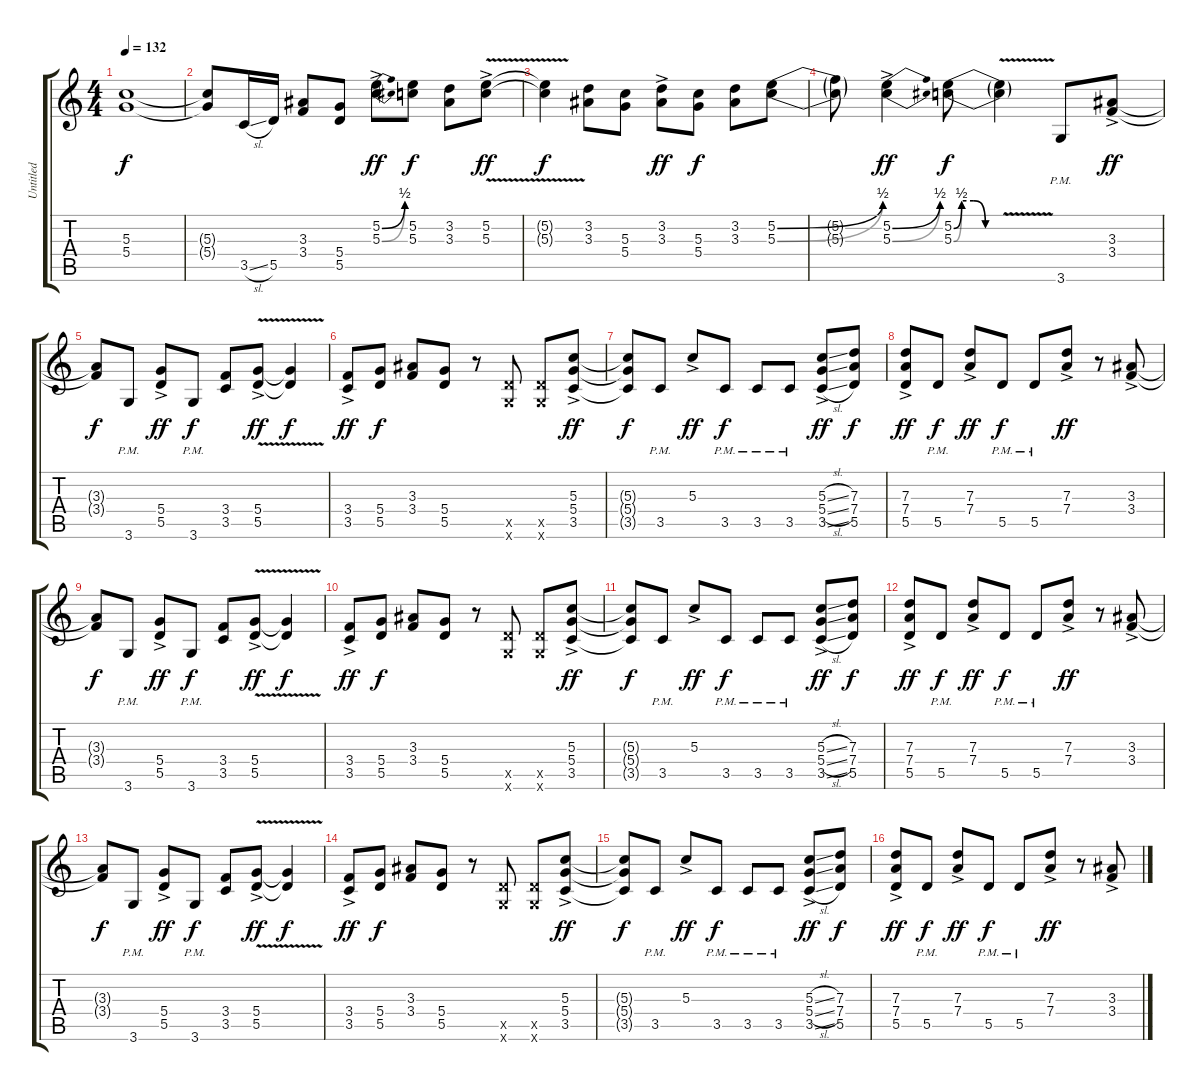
\track ("Untitled" "Untitled") {instrument overdrivenguitar}
\staff {score tabs}
\tuning (E4 B3 G3 D3 A2 E2) {hide}
\ts (4 4)
\tempo 132
\clef g2
\ks c
(5.3{t} 5.4{t}).1{dy f} |
(5.3{t} 5.4{t}).8 3.5{sl}.16 5.5.16 (3.3 3.4).8 (5.4 5.5).8 (5.2{be (bend 0 0 60 2) ac} 5.3{be (bend 0 0 60 2) ac}).8{dy ff} (5.2 5.3).8{dy f} (3.2 3.3).8 (5.2{v ac} 5.3{v ac}).8{dy ff} |
(5.2{v t} 5.3{v t}).4{dy f} (3.2 3.3).8 (5.3 5.4).8 (3.2{ac} 3.3{ac}).8{dy ff} (5.3 5.4).8{dy f} (3.2 3.3).8 (5.2{be (bend 0 0 60 2)} 5.3{be (bend 0 0 60 2)}).8 |
(5.2{t} 5.3{t}).8 (5.2{be (bend 0 0 60 2) ac} 5.3{be (bend 0 0 60 2) ac}).4{dy ff} (5.2{be (custom 0 0 10 2 25 2 40 0 60 0)} 5.3{be (custom 0 0 10 2 25 2 40 0 60 0)}).8{dy f} (5.2{v t} 5.3{v t}).4 3.6{pm}.8 (3.3{ac} 3.4{ac}).8{dy ff} |
(3.3{t} 3.4{t}).8{dy f} 3.6{pm}.8 (5.4{ac} 5.5{ac}).8{dy ff} 3.6{pm}.8{dy f} (3.4 3.5).8 (5.4{v ac} 5.5{v ac}).8{dy ff} (5.4{v t} 5.5{v t}).4{dy f} |
(3.4{ac} 3.5{ac}).8{dy ff} (5.4 5.5).8{dy f} (3.3 3.4).8 (5.4 5.5).8 r.8 (5.5{x} 3.6{x}).8 (5.5{x} 3.6{x}).8 (5.3{ac} 5.4{ac} 3.5{ac}).8{dy ff} |
(5.3{t} 5.4{t} 3.5{t}).8{dy f} 3.5{pm}.8 5.3{ac}.8{dy ff} 3.5{pm}.8{dy f} 3.5{pm}.8 3.5{pm}.8 (5.3{sl ac} 5.4{sl ac} 3.5{sl ac}).8{dy ff} (7.3 7.4 5.5).8{dy f} |
(7.3{ac} 7.4{ac} 5.5{ac}).8{dy ff} 5.5{pm}.8{dy f} (7.3{ac} 7.4{ac}).8{dy ff} 5.5{pm}.8{dy f} 5.5{pm}.8 (7.3{ac} 7.4{ac}).8{dy ff} r.8 (3.3{ac} 3.4{ac}).8 |
(3.3{t} 3.4{t}).8{dy f} 3.6{pm}.8 (5.4{ac} 5.5{ac}).8{dy ff} 3.6{pm}.8{dy f} (3.4 3.5).8 (5.4{v ac} 5.5{v ac}).8{dy ff} (5.4{v t} 5.5{v t}).4{dy f} |
(3.4{ac} 3.5{ac}).8{dy ff} (5.4 5.5).8{dy f} (3.3 3.4).8 (5.4 5.5).8 r.8 (5.5{x} 3.6{x}).8 (5.5{x} 3.6{x}).8 (5.3{ac} 5.4{ac} 3.5{ac}).8{dy ff} |
(5.3{t} 5.4{t} 3.5{t}).8{dy f} 3.5{pm}.8 5.3{ac}.8{dy ff} 3.5{pm}.8{dy f} 3.5{pm}.8 3.5{pm}.8 (5.3{sl ac} 5.4{sl ac} 3.5{sl ac}).8{dy ff} (7.3 7.4 5.5).8{dy f} |
(7.3{ac} 7.4{ac} 5.5{ac}).8{dy ff} 5.5{pm}.8{dy f} (7.3{ac} 7.4{ac}).8{dy ff} 5.5{pm}.8{dy f} 5.5{pm}.8 (7.3{ac} 7.4{ac}).8{dy ff} r.8 (3.3{ac} 3.4{ac}).8 |
(3.3{t} 3.4{t}).8{dy f} 3.6{pm}.8 (5.4{ac} 5.5{ac}).8{dy ff} 3.6{pm}.8{dy f} (3.4 3.5).8 (5.4{v ac} 5.5{v ac}).8{dy ff} (5.4{v t} 5.5{v t}).4{dy f} |
(3.4{ac} 3.5{ac}).8{dy ff} (5.4 5.5).8{dy f} (3.3 3.4).8 (5.4 5.5).8 r.8 (5.5{x} 3.6{x}).8 (5.5{x} 3.6{x}).8 (5.3{ac} 5.4{ac} 3.5{ac}).8{dy ff} |
(5.3{t} 5.4{t} 3.5{t}).8{dy f} 3.5{pm}.8 5.3{ac}.8{dy ff} 3.5{pm}.8{dy f} 3.5{pm}.8 3.5{pm}.8 (5.3{sl ac} 5.4{sl ac} 3.5{sl ac}).8{dy ff} (7.3 7.4 5.5).8{dy f} |
(7.3{ac} 7.4{ac} 5.5{ac}).8{dy ff} 5.5{pm}.8{dy f} (7.3{ac} 7.4{ac}).8{dy ff} 5.5{pm}.8{dy f} 5.5{pm}.8 (7.3{ac} 7.4{ac}).8{dy ff} r.8 (3.3{ac} 3.4{ac}).8
